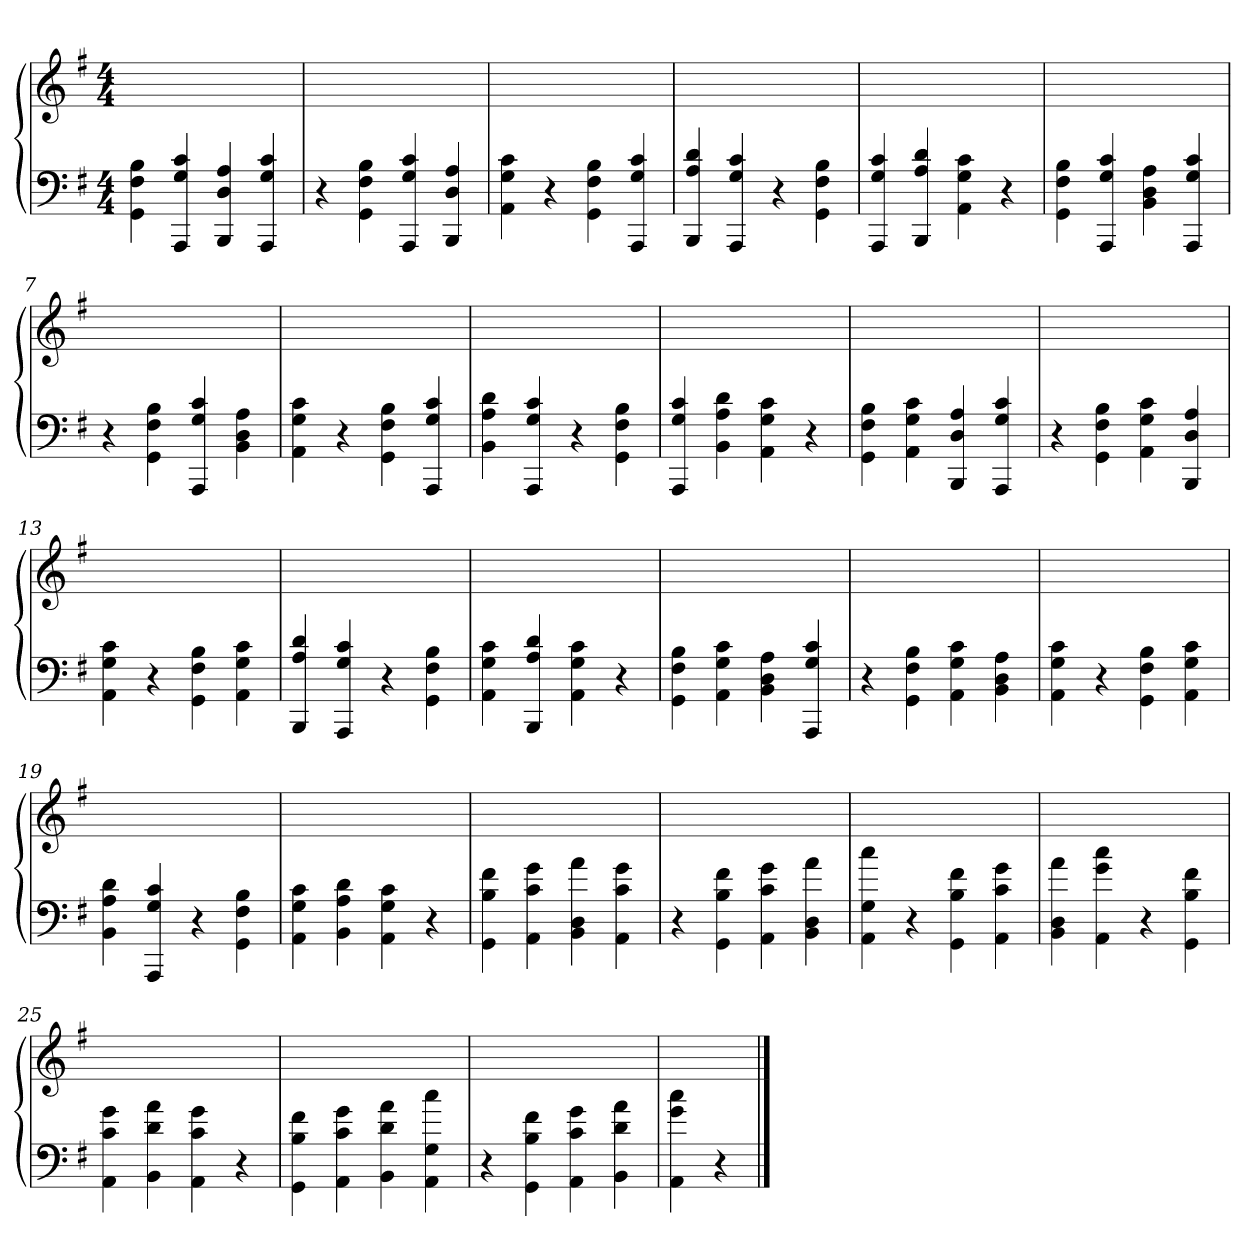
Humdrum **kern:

**kern	**kern
*part2	*part1
*staff2	*staff1
*clefF4	*clefG2
*k[f#]	*k[f#]
*G:	*G:
*M4/4	*M4/4
*MM60	*MM60
=1	=1
4GG 4F# 4B	1ryy
4AAA 4G 4c	.
4BBB 4D 4A	.
4AAA 4G 4c	.
=2	=2
4r	1ryy
4GG 4F# 4B	.
4AAA 4G 4c	.
4BBB 4D 4A	.
=3	=3
4AA 4G 4c	1ryy
4r	.
4GG 4F# 4B	.
4AAA 4G 4c	.
=4	=4
4BBB 4A 4d	1ryy
4AAA 4G 4c	.
4r	.
4GG 4F# 4B	.
=5	=5
4AAA 4G 4c	1ryy
4BBB 4A 4d	.
4AA 4G 4c	.
4r	.
=6	=6
4GG 4F# 4B	1ryy
4AAA 4G 4c	.
4BB 4D 4A	.
4AAA 4G 4c	.
=7	=7
4r	1ryy
4GG 4F# 4B	.
4AAA 4G 4c	.
4BB 4D 4A	.
=8	=8
4AA 4G 4c	1ryy
4r	.
4GG 4F# 4B	.
4AAA 4G 4c	.
=9	=9
4BB 4A 4d	1ryy
4AAA 4G 4c	.
4r	.
4GG 4F# 4B	.
=10	=10
4AAA 4G 4c	1ryy
4BB 4A 4d	.
4AA 4G 4c	.
4r	.
=11	=11
4GG 4F# 4B	1ryy
4AA 4G 4c	.
4BBB 4D 4A	.
4AAA 4G 4c	.
=12	=12
4r	1ryy
4GG 4F# 4B	.
4AA 4G 4c	.
4BBB 4D 4A	.
=13	=13
4AA 4G 4c	1ryy
4r	.
4GG 4F# 4B	.
4AA 4G 4c	.
=14	=14
4BBB 4A 4d	1ryy
4AAA 4G 4c	.
4r	.
4GG 4F# 4B	.
=15	=15
4AA 4G 4c	1ryy
4BBB 4A 4d	.
4AA 4G 4c	.
4r	.
=16	=16
4GG 4F# 4B	1ryy
4AA 4G 4c	.
4BB 4D 4A	.
4AAA 4G 4c	.
=17	=17
4r	1ryy
4GG 4F# 4B	.
4AA 4G 4c	.
4BB 4D 4A	.
=18	=18
4AA 4G 4c	1ryy
4r	.
4GG 4F# 4B	.
4AA 4G 4c	.
=19	=19
4BB 4A 4d	1ryy
4AAA 4G 4c	.
4r	.
4GG 4F# 4B	.
=20	=20
4AA 4G 4c	1ryy
4BB 4A 4d	.
4AA 4G 4c	.
4r	.
=21	=21
4GG 4B 4f#	1ryy
4AA 4c 4g	.
4BB 4D 4a	.
4AA 4c 4g	.
=22	=22
4r	1ryy
4GG 4B 4f#	.
4AA 4c 4g	.
4BB 4D 4a	.
=23	=23
4AA 4G 4cc	1ryy
4r	.
4GG 4B 4f#	.
4AA 4c 4g	.
=24	=24
4BB 4D 4a	1ryy
4AA 4g 4cc	.
4r	.
4GG 4B 4f#	.
=25	=25
4AA 4c 4g	1ryy
4BB 4d 4a	.
4AA 4c 4g	.
4r	.
=26	=26
4GG 4B 4f#	1ryy
4AA 4c 4g	.
4BB 4d 4a	.
4AA 4G 4cc	.
=27	=27
4r	1ryy
4GG 4B 4f#	.
4AA 4c 4g	.
4BB 4d 4a	.
=28	=28
4AA 4g 4cc	2ryy
4r	.
==	==
*-	*-
